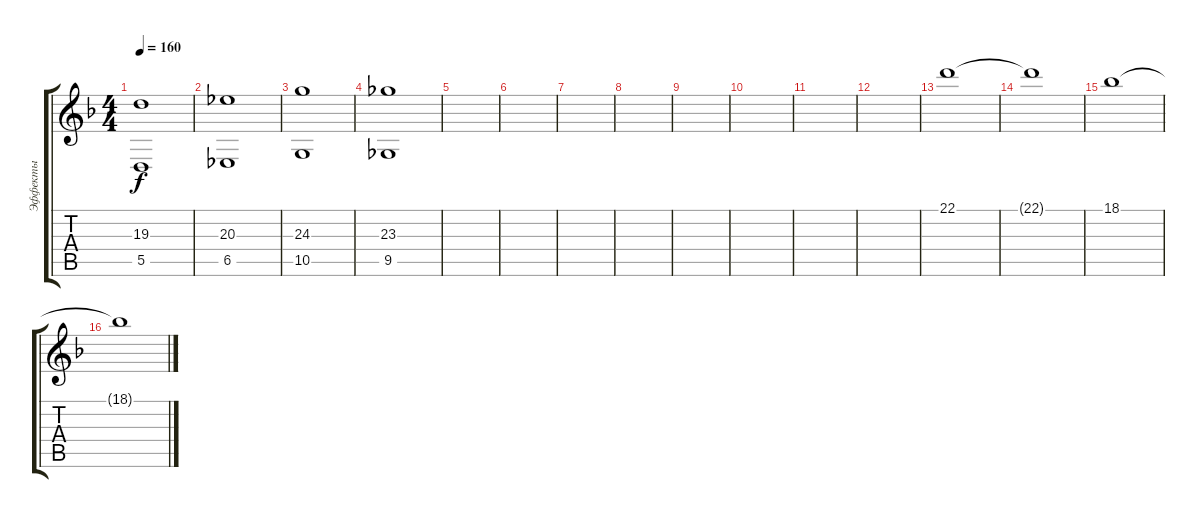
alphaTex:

\track ("Эффекты" "Эффекты") {instrument stringensemble1}
\staff {score tabs}
\tuning (E4 B3 G3 D3 A2 E2) {hide}
\ts (4 4)
\tempo 160
\clef g2
\ks dminor
(19.3 5.5).1{dy f} |
(20.3 6.5).1 |
(24.3 10.5).1 |
(23.3 9.5).1 |
|
|
|
|
|
|
|
|
22.1.1 |
22.1{t}.1 |
18.1.1 |
18.1{t}.1
